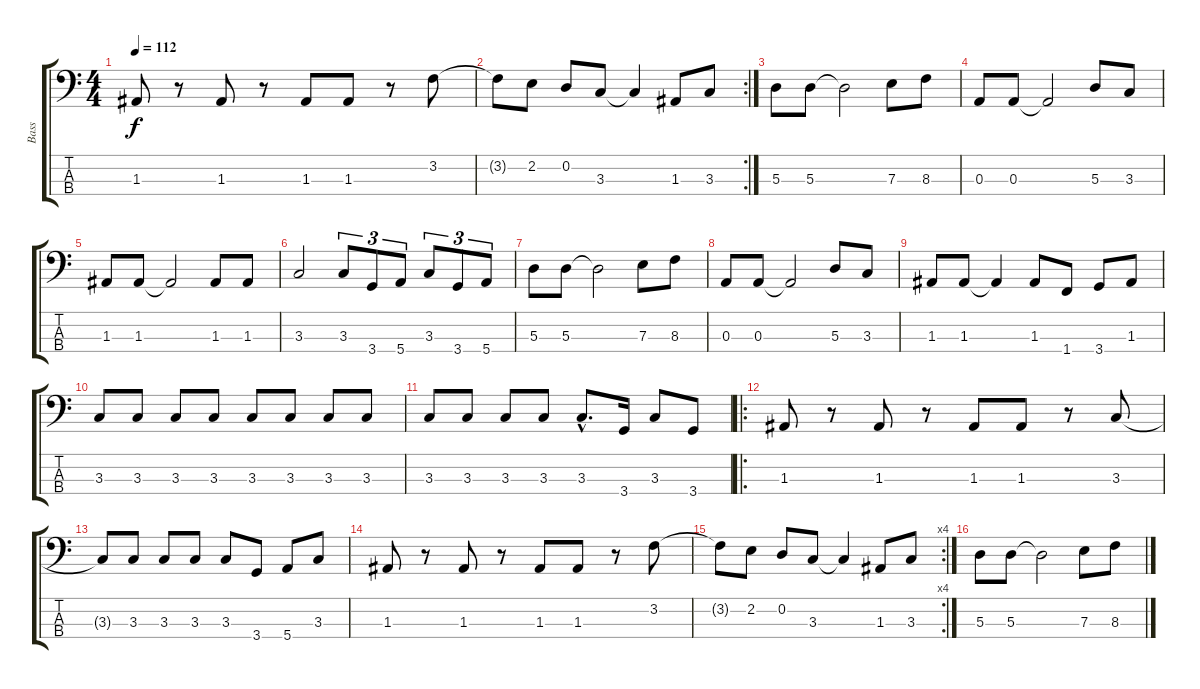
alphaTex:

\track ("Bass" "Bass") {instrument acousticbass}
\staff {score tabs}
\tuning (G2 D2 A1 E1) {hide}
\ts (4 4)
\tempo 112
\clef f4
\ks c
1.3.8{dy f} r.8 1.3.8 r.8 1.3.8 1.3.8 r.8 3.2.8 |
\rc 2
3.2{t}.8 2.2.8 0.2.8 3.3.8 3.3{t}.4 1.3.8 3.3.8 |
5.3.8 5.3.8 5.3{t}.2 7.3.8 8.3.8 |
0.3.8 0.3.8 0.3{t}.2 5.3.8 3.3.8 |
1.3.8 1.3.8 1.3{t}.2 1.3.8 1.3.8 |
3.3.2 3.3.8{tu (3 2)} 3.4.8{tu (3 2)} 5.4.8{tu (3 2)} 3.3.8{tu (3 2)} 3.4.8{tu (3 2)} 5.4.8{tu (3 2)} |
5.3.8 5.3.8 5.3{t}.2 7.3.8 8.3.8 |
0.3.8 0.3.8 0.3{t}.2 5.3.8 3.3.8 |
1.3.8 1.3.8 1.3{t}.4 1.3.8 1.4.8 3.4.8 1.3.8 |
3.3.8 3.3.8 3.3.8 3.3.8 3.3.8 3.3.8 3.3.8 3.3.8 |
3.3.8 3.3.8 3.3.8 3.3.8 3.3{hac}.8{d} 3.4.16 3.3.8 3.4.8 |
\ro
1.3.8 r.8 1.3.8 r.8 1.3.8 1.3.8 r.8 3.3.8 |
3.3{t}.8 3.3.8 3.3.8 3.3.8 3.3.8 3.4.8 5.4.8 3.3.8 |
1.3.8 r.8 1.3.8 r.8 1.3.8 1.3.8 r.8 3.2.8 |
\rc 4
3.2{t}.8 2.2.8 0.2.8 3.3.8 3.3{t}.4 1.3.8 3.3.8 |
5.3.8 5.3.8 5.3{t}.2 7.3.8 8.3.8
